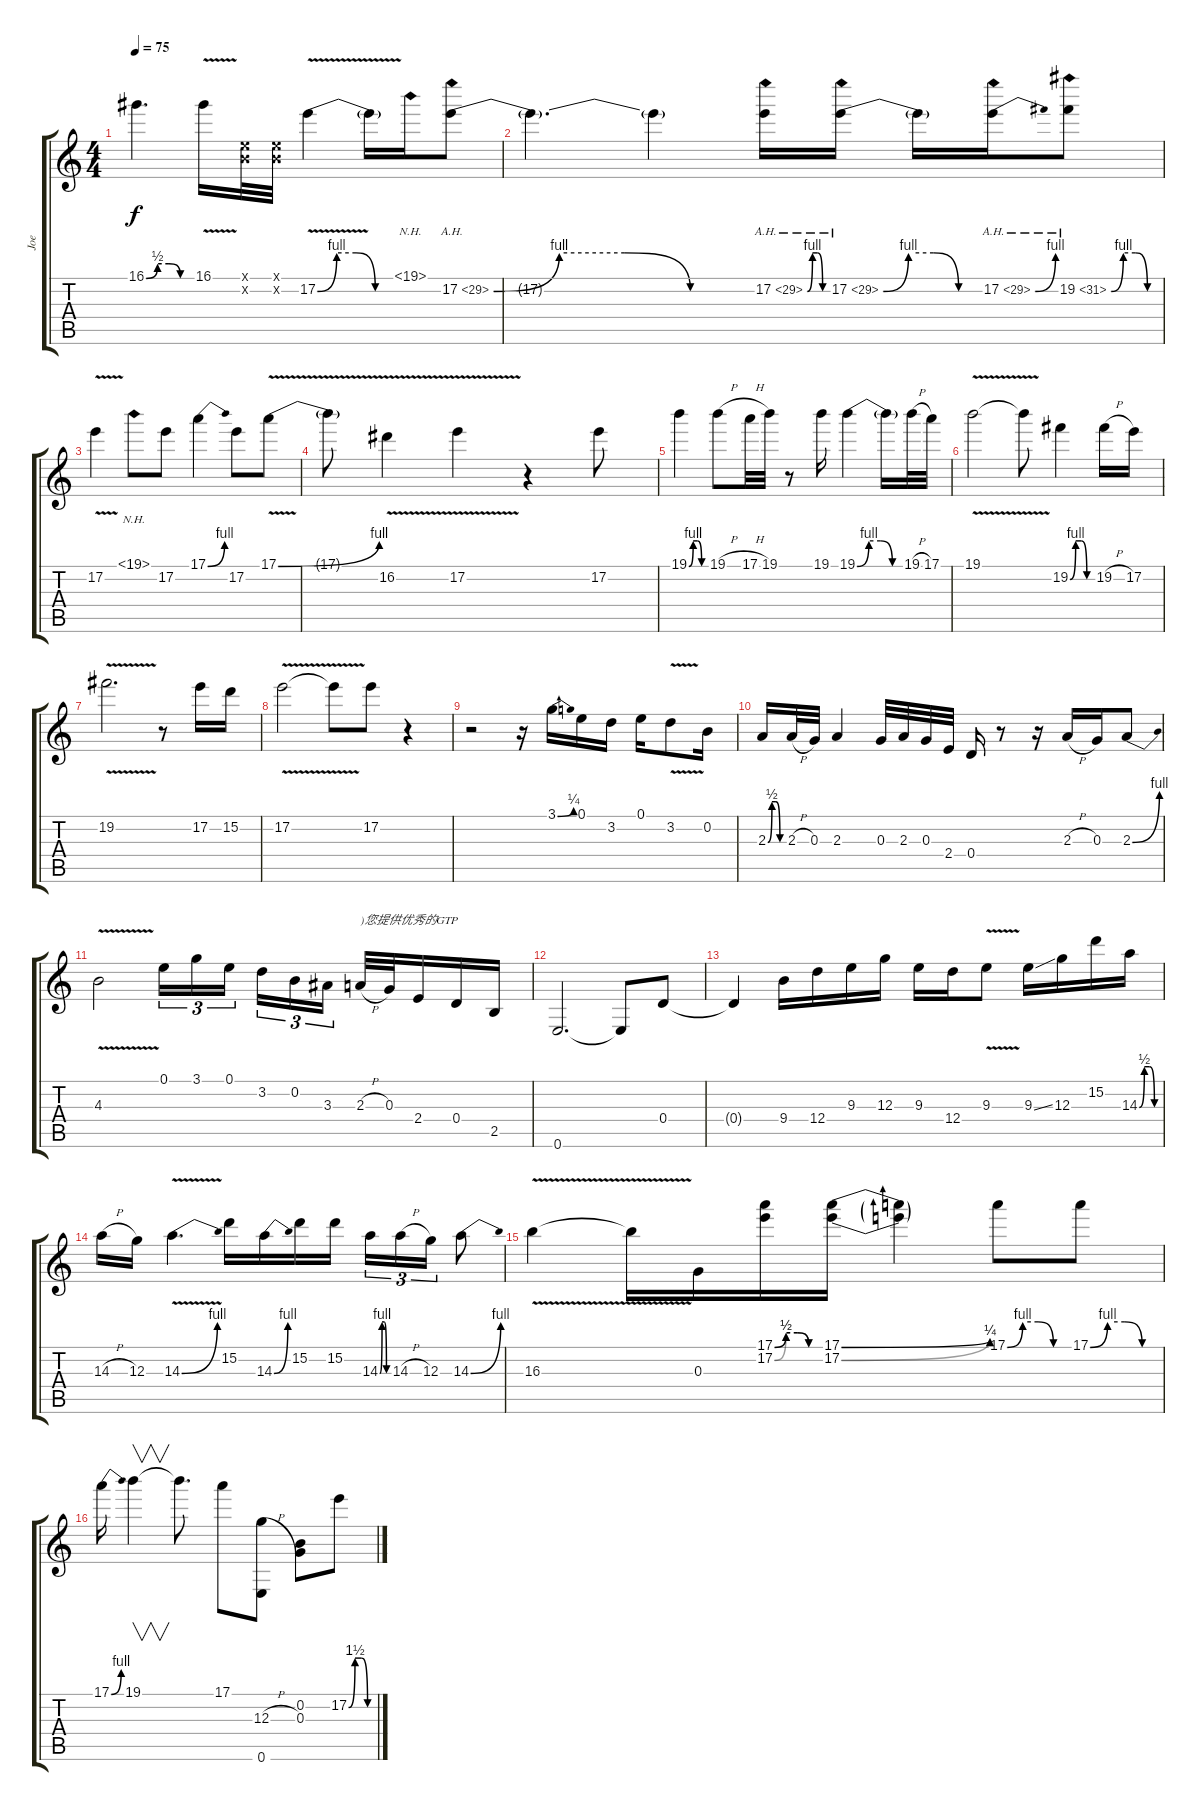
\track ("Joe" "Joe") {instrument distortionguitar}
\staff {score tabs}
\tuning (E4 B3 G3 D3 A2 E2) {hide}
\ts (4 4)
\tempo 75
\clef g2
\ks c
16.1{be (custom 0 0 15 2 30 2 45 0 60 0)}.4{d dy f} 16.1{v}.16 (0.1{x} 0.2{x}).32 (0.1{x} 0.2{x}).32 17.2{be (custom 0 0 15 4 30 4 45 0 60 0) v}.4 17.2{t}.16 19.1{nh}.16 17.2{be (custom 0 0 15 4 30 4 45 0 60 0) ah 12}.8 |
17.2{t}.4{d} 17.2{t}.4 17.2{be (custom 0 0 15 4 30 4 45 0 60 0) ah 12}.16 17.2{be (custom 0 0 15 4 30 4 45 0 60 0) ah 12}.16 17.2{t}.16 17.2{be (bend 0 0 60 4) ah 12}.16 19.2{be (custom 0 0 15 4 30 4 45 0 60 0) ah 12}.8 |
17.2{v}.4 19.1{nh}.8 17.2.8 17.1{be (bend 0 0 60 4)}.4 17.2.8 17.1{be (bend 0 0 60 4) v}.8 |
17.1{t}.8 16.2{v}.4 17.2{v}.4 r.4 17.2.8 |
19.1{be (custom 0 0 15 4 30 4 45 0 60 0)}.4 19.1{h}.8 17.1{h}.32 19.1.32 r.8 19.1.16 19.1{be (custom 0 0 15 4 30 4 45 0 60 0)}.4 19.1{t}.16 19.1{h}.32 17.1.32 |
19.1{v}.2 19.1{t}.8 19.2{be (custom 0 0 15 4 30 4 45 0 60 0)}.4 19.2{h}.16 17.2.16 |
19.2{v}.2{d} r.8 17.2.16 15.2.16 |
17.2{v}.2 17.2{t}.8 17.2.8 r.4 |
r.2 r.16 3.1{be (bend 0 0 60 1)}.16 0.1.16 3.2.16 0.1.16 3.2{v}.8 0.2.16 |
2.3{be (custom 0 0 15 2 30 2 45 0 60 0)}.16 2.3{h}.32 0.3.32 2.3.4 0.3.32 2.3.32 0.3.32 2.4.32 0.4.16 r.8 r.16 2.3{h}.16 0.3.16 2.3{be (bend 0 0 60 4)}.8 |
4.3{v}.2 0.1.16{tu (3 2)} 3.1.16{tu (3 2)} 0.1.16{tu (3 2) beam splitsecondary} 3.2.16{tu (3 2)} 0.2.16{tu (3 2)} 3.3.16{tu (3 2)} 2.3{h}.32{txt ")您提供优秀的GTP"} 0.3.32 2.4.16 0.4.16 2.5.16 |
0.6.2{d} 0.6{t}.8 0.4.8 |
0.4{t}.4 9.4.16 12.4.16 9.3.16 12.3.16 9.3.16 12.4.16 9.3{v}.8 9.3{ss}.16 12.3.16 15.2.16 14.3{be (custom 0 0 15 2 30 2 45 0 60 0)}.16 |
14.3{h}.16 12.3.16 14.3{be (bend 0 0 60 4) v}.4{d} 15.2.16 14.3{be (bend 0 0 60 4)}.16 15.2.16 15.2.16 14.3{be (custom 0 0 15 4 30 4 45 0 60 0)}.16{tu (3 2)} 14.3{h}.16{tu (3 2)} 12.3.16{tu (3 2)} 14.3{be (bend 0 0 60 4)}.8 |
16.3{v}.4 16.3{t}.16 0.3.16 (17.1{be (custom 0 0 15 2 30 2 45 0 60 0)} 17.2{be (custom 0 0 15 2 30 2 45 0 60 0)}).16 (17.1{be (bend 0 0 60 1)} 17.2{be (bend 0 0 60 1)}).16 (17.1{t} 17.2{t}).4 17.1{be (custom 0 0 15 4 30 4 45 0 60 0)}.8 17.1{be (custom 0 0 15 4 30 4 45 0 60 0)}.8 |
17.1{be (bend 0 0 60 4)}.16 19.1.4{v} 19.1{t}.8{d} 17.1.8 (12.3{h} 0.6).8 (0.2 0.3).8 17.2{be (custom 0 0 15 6 30 6 45 0 60 0)}.8
